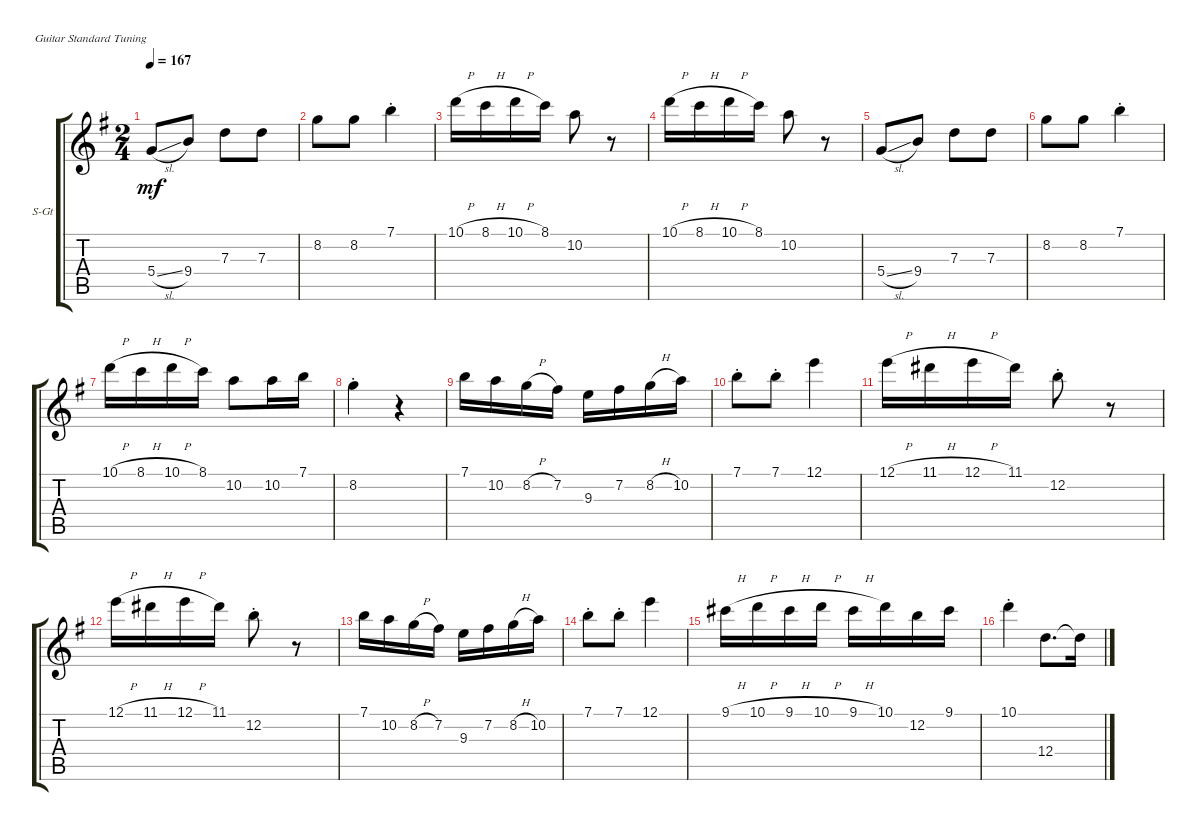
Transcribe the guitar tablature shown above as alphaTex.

\defaultSystemsLayout 4
\bracketExtendMode groupsimilarinstruments
\firstSystemTrackNameOrientation horizontal
\otherSystemsTrackNameOrientation horizontal
\track ("Steel Guitar" "S-Gt") {instrument acousticguitarsteel}
\staff {score tabs}
\tuning (E4 B3 G3 D3 A2 E2)
\ts (2 4)
\tempo 167
\clef g2
\ks g
5.4{sl}.8{dy mf instrument acousticguitarsteel} 9.4.8 7.3.8 7.3.8 |
8.2.8 8.2.8 7.1{st}.4 |
10.1{h}.16 8.1{h}.16 10.1{h}.16 8.1.16 10.2.8 r.8 |
10.1{h}.16 8.1{h}.16 10.1{h}.16 8.1.16 10.2.8 r.8 |
5.4{sl}.8 9.4.8 7.3.8 7.3.8 |
8.2.8 8.2.8 7.1{st}.4 |
10.1{h}.16 8.1{h}.16 10.1{h}.16 8.1.16 10.2.8 10.2.16 7.1.16 |
8.2{st}.4 r.4 |
7.1.16 10.2.16 8.2{h}.16 7.2.16 9.3.16 7.2.16 8.2{h}.16 10.2.16 |
7.1{st}.8 7.1{st}.8 12.1.4 |
12.1{h}.16 11.1{h}.16 12.1{h}.16 11.1.16 12.2{st}.8 r.8 |
12.1{h}.16 11.1{h}.16 12.1{h}.16 11.1.16 12.2{st}.8 r.8 |
7.1.16 10.2.16 8.2{h}.16 7.2.16 9.3.16 7.2.16 8.2{h}.16 10.2.16 |
7.1{st}.8 7.1{st}.8 12.1.4 |
9.1{h}.16 10.1{h}.16 9.1{h}.16 10.1{h}.16 9.1{h}.16 10.1.16 12.2.16 9.1.16 |
10.1{st}.4 12.4.8{d} 12.4{t}.16
